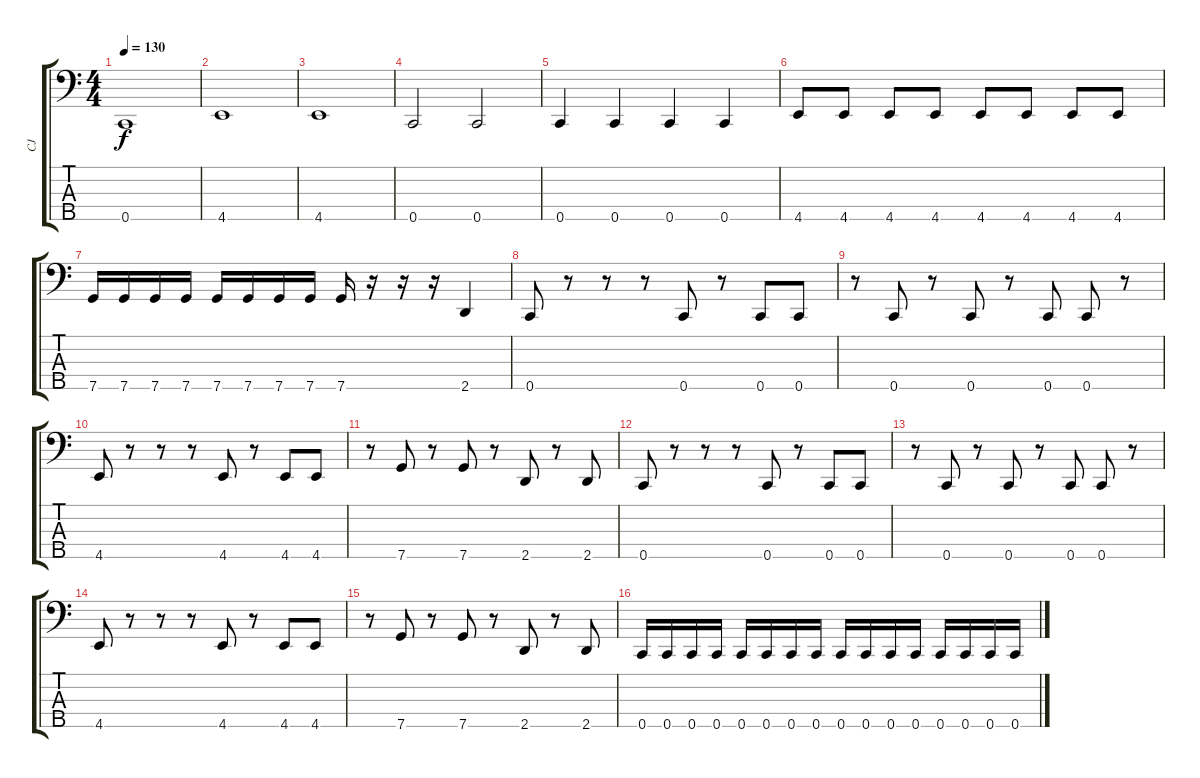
\track ("CJ" "CJ") {instrument electricbassfinger}
\staff {score tabs}
\tuning (G2 D2 A1 E1 C1) {hide}
\ts (4 4)
\tempo 130
\clef f4
\ks c
0.5.1{dy f} |
4.5.1 |
4.5.1 |
0.5.2 0.5.2 |
0.5.4 0.5.4 0.5.4 0.5.4 |
4.5.8 4.5.8 4.5.8 4.5.8 4.5.8 4.5.8 4.5.8 4.5.8 |
7.5.16 7.5.16 7.5.16 7.5.16 7.5.16 7.5.16 7.5.16 7.5.16 7.5.16 r.16 r.16 r.16 2.5.4 |
0.5.8 r.8 r.8 r.8 0.5.8 r.8 0.5.8 0.5.8 |
r.8 0.5.8 r.8 0.5.8 r.8 0.5.8 0.5.8 r.8 |
4.5.8 r.8 r.8 r.8 4.5.8 r.8 4.5.8 4.5.8 |
r.8 7.5.8 r.8 7.5.8 r.8 2.5.8 r.8 2.5.8 |
0.5.8 r.8 r.8 r.8 0.5.8 r.8 0.5.8 0.5.8 |
r.8 0.5.8 r.8 0.5.8 r.8 0.5.8 0.5.8 r.8 |
4.5.8 r.8 r.8 r.8 4.5.8 r.8 4.5.8 4.5.8 |
r.8 7.5.8 r.8 7.5.8 r.8 2.5.8 r.8 2.5.8 |
0.5.16 0.5.16 0.5.16 0.5.16 0.5.16 0.5.16 0.5.16 0.5.16 0.5.16 0.5.16 0.5.16 0.5.16 0.5.16 0.5.16 0.5.16 0.5.16
